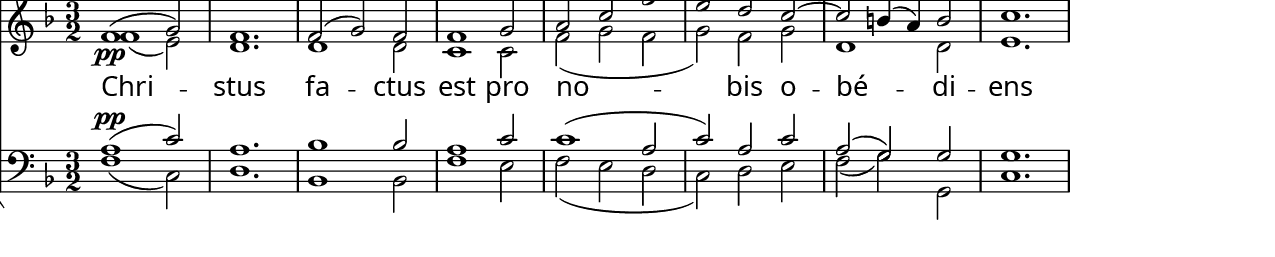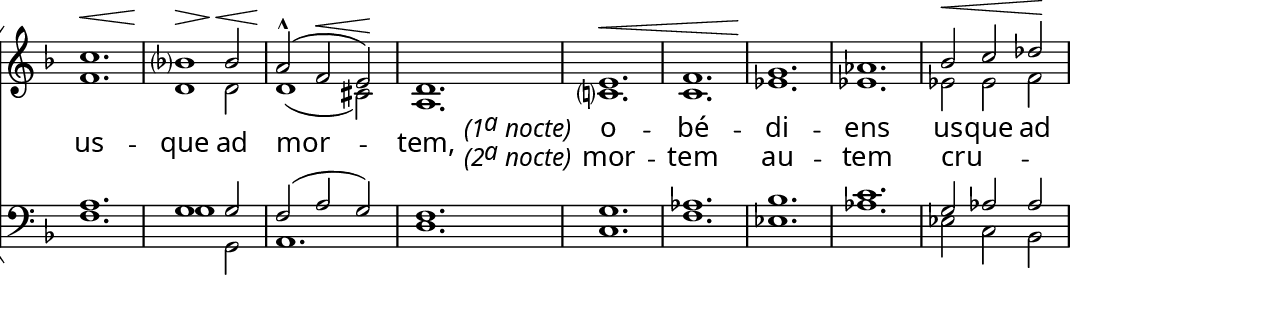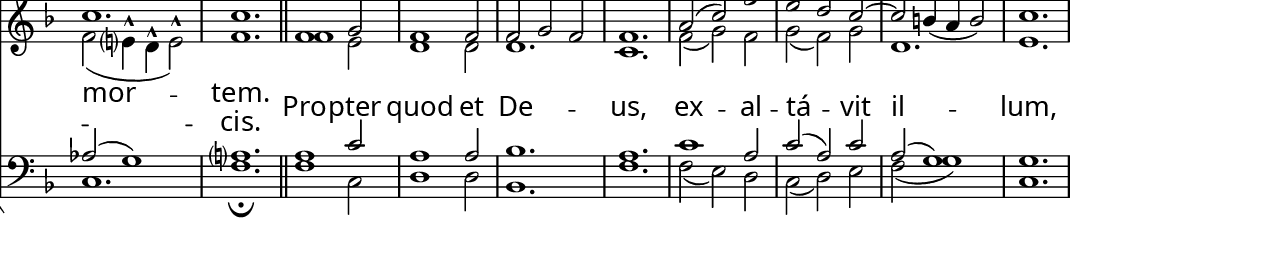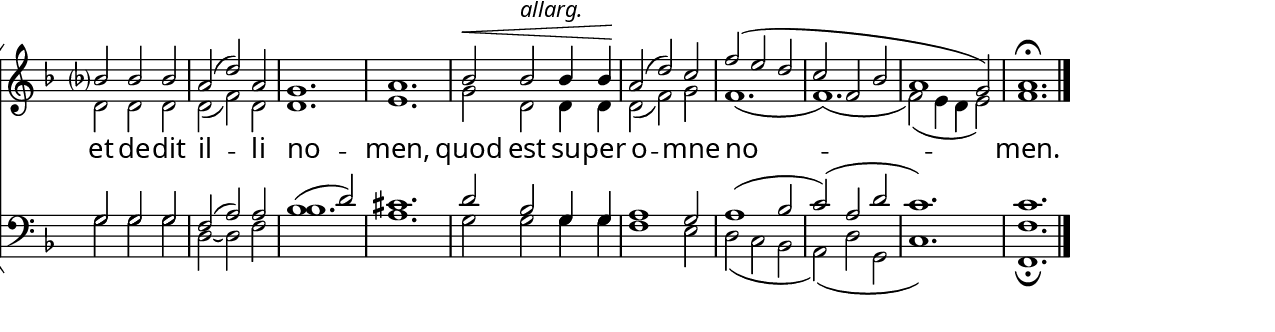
\header {
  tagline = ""
  composer = "Pietro A Yon"
}
\include "english.ly"
\include "lilypond-book-preamble.ly"
\include "header.ly"

global = {
  \key f \major
  \time 3/2
  \tempo "Lento"
  \override Script.avoid-slur = #'around
}

sopMusic = \relative c' {
  \clef "treble"
  f1_\pp^\<( g2) | f1.^\> | f2^\<( g) f^\> | << f1 { s2 s2\! } >> g2 | a( c f | e) d c-^^\< ~ << c { s4 s4\! } >> b4( a) b2 | c1. | \break
  c1.^\< | << bf?1 { s2^\> s4 s4^\< } >> bf2 | a-^\!( f^\< e\!) | d1. |
  % 1st or 2nd night
  e1.^\< | f1. | g1.\! | af1. | bf2^\< c df\! | \break
  c1. | c1.\fermata \bar "||" f,1^\<^\markup \italic { Tertia nocte additur: } g2 | f1\> f2 | f\<( g\! f) | f1.^\> | a2^\<( c) f\! | e(-^ d) c ~ c b4_(-^ a-^ b2-^) | c1. | \break
  bf?2 bf bf | a( d) a | g1. | a1. | bf2^\< bf^\markup \italic "allarg." bf4 bf | a2\!( d) c | f( e d | c f, bf | a1 g2) | a1.^\fermata \bar "|."
}
% hiddenMusic = \relative c' {
%   \clef "treble"
%   f1. f1. f1 f2 f1 f2 f1.( f2) f f f1 f2 f1. f1. f1 f2 f1. f1 f2 f1. f1. f1. f1. f2 f2 f2 f1. f1
%   f2 | f1 f2 f1 f2 f1. f1. f1 f2 f1 f2 f1. f1. f2 f f f1 f2 f1. |
%   f1. f2 f f4 f f1 f2 f1.( f1. f1.) f1.
% }
sopWords = \lyricmode {
  \set fontSize = #1.0
  %\set vocalName = "2. "
  %\set shortVocalName = "2. "
  %Chri -- stus fa -- ctus est pro | no -- bis
  \repeat unfold 8 {\skip 2}
  o -- bé -- di -- ens |
  %us -- que ad | mor -- tem, o -- bé -- di -- ens || us -- que ad |
  \repeat unfold 12 {\skip 2}
  %mor -- tem. | Pro -- pter quod et | De -- us, |
  \repeat unfold 8 {\skip 2}
  ex -- al -- tá -- vit il -- lum, |
  %et de -- dit | il -- li | no -- men, | quod est su -- per | o -- mne | no -- men.
  \repeat unfold 15 {\skip 2}
}

altoMusic = \relative c' {
  \clef "treble"
  f1( e2) | d1. | d1 d2 | c1 c2 | f2( g f | g) f g | d1 d2 | e1. |
  f1. | d1 d2 | d1( cs2) | a1. |
  % 1st or 2nd night
  c?1. | c1. | ef1. | ef1. | ef2 ef f |
  f( e?4^^^\< d^^ e2^^\!) | f1. \bar "||" f1 e2 | d1 d2 | d1. | c1. | f2( g) f | g( f) g | d1. | e1. |
  d2 d d | d( f) d | d1. | e1. | g2 d d4 d | d2( f) g | f1.( f1.)( | f2)( e4 d e2) | f1. \bar "|."
}

altoWords = \lyricmode {
  \set fontSize = #1.0
  Chri -- stus fa -- ctus est pro | no -- bis o -- bé -- di -- ens |
  us -- que ad | mor -- tem, o -- bé -- di -- ens || us -- que ad |
  mor -- tem. | Pro -- pter quod et | De -- us, | ex -- al -- tá -- vit | il -- lum, |
  et de -- dit | il -- li | no -- men, | quod est su -- per | o -- mne | no -- men.
}

tenorMusic = \relative c' {
  \clef bass
  a1^\pp( c2) | a1. | bf1 bf2 | a1 c2 | c1( a2 | c) a c | a( g) g | g1. |
  a1. | g1 g2 | f( a g) | f1. |
  % 1st or 2nd night
  g1. | af1. | bf1. | c1. | g2 af af |
  af( g1) | a?1. \bar "||" a1 c2 | a1 a2 | bf1. | a1. | c1 a2 | c( a) c | a( g1) | g1. |
  g2 g g | f( a) a | bf1( d2) | cs1. | d2 bf g4 g | a1 g2 | a1( bf2 | c)( a d | c1.) c1. \bar "|."
}

dropLyrics = {
  \override LyricText.extra-offset = #'(0 . -1.4)
  \override LyricHyphen.extra-offset = #'(0 . -1.4)
  \override LyricExtender.extra-offset = #'(0 . -1.4)
  \override StanzaNumber.extra-offset = #'(0 . -1.4)
}

raiseLyrics = {
  \revert LyricText.extra-offset
  \revert LyricHyphen.extra-offset
  \revert LyricExtender.extra-offset
  \revert StanzaNumber.extra-offset
}

tenorWords = \lyricmode {
  \set fontSize = #1.0
  Chri -- stus fa -- ctus est pro | no -- bis o -- bé -- di -- ens |
  \dropLyrics
  us -- que ad | mor -- tem,
  \raiseLyrics
  <<
        %\once \override LyricText.self-alignment-X = #RIGHT
        % \markup {\italic { \tiny{1a nocte: }} o } --
        { %\set stanza = #"1a nocte:"
        \set stanza = \markup \medium \italic \concat { " (1" \lower#0.5 \normal-size-super"a" " nocte)" }
        o -- bé -- di -- ens || us -- que ad | mor -- tem. }
        \new Lyrics = "secondNight"
        \with { alignBelowContext = #"tenor" } {
          \set associatedVoice = "tenor"
          \set fontSize = #1.0
          % \once \override LyricText.self-alignment-X = #RIGHT
          % \markup {\italic { \tiny{2a nocte additur: }} mor } --
          \set stanza = \markup \medium \italic \concat { " (2" \lower#0.5 \normal-size-super"a" " nocte)" }
          mor -- tem au -- tem cru -- _  _  _  cis.
        }
  >>
  \dropLyrics
  Pro -- pter quod et | De -- us, | ex -- al -- tá -- vit | il -- lum, |
  \raiseLyrics
  et de -- dit | il -- li | no -- men, | quod est su -- per | o -- mne | no -- men.
}

bassMusic = \relative a {
  \clef bass
  f1( c2) | d1. | bf1 bf2 | f'1 e2 | f( e d | c) d e | f( g) g, | c1. |
  f1. | g1 g,2 | a1. | d1. |
  % 1st or 2nd night
  c1. | f1. | ef1. af1. | ef2 c bf |
  c1. | f1.\fermata \bar "||"  f1 c2 | d1 d2 | bf1. | f'1. | f2( e) d | c( d) e | f( g1) | c,1. |
  g'2 g g | d ~ d f | bf1. | a1. | g2 g g4 g | f1 e2 | d( c bf | a)( d g, | c1.) | <f f,>1.\fermata |
}

bassWords = \lyricmode {
  \set fontSize = #1.0
  Chri -- stus fa -- ctus est pro | no -- bis o -- bé -- di -- ens |
  us -- que ad | mor -- tem, o -- bé -- di -- ens || us -- que ad |
  mor -- tem. | Pro -- pter quod et | De -- us, | ex -- al -- tá -- vit | il -- lum, |
  et de -- dit | il -- li | no -- men, | quod est su -- per | o -- mne | no -- men.
}

%altoWords = \lyricmode {
%  \override StanzaNumber #'font-name = #"Garamond Premier Pro"
%  \override LyricText #'font-name = #"Garamond Premier Pro"
%}

\score {
  \new ChoirStaff <<
    \new Lyrics = "sopranos"
    \new Staff = "women" <<
      \new Voice = "sopranos"{
        \voiceOne
        << \global \sopMusic >>
      }
      \new Voice = "altos" {
        \voiceTwo
        << \global \altoMusic >>
      }
    >>
    %\new Lyrics = "altos"

    \new Lyrics = "tenor"
    \new Staff = "men" <<
      \new Voice = "tenor" {
        \voiceOne
        << \global \tenorMusic >>
      }
      \new Voice = "bass" {
        \voiceTwo
        << \global \bassMusic >>
      }
    >>
    %\new Lyrics = "bass"

    \context Lyrics = "sopranos" \lyricsto "sopranos" \sopWords
    %\context Lyrics = "altos" \lyricsto "altos" \altoWords
    \context Lyrics = "tenor" \lyricsto "tenor" \tenorWords
    %\context Lyrics = "bass" \lyricsto "bass" \bassWords
  >>
  \layout {
    \context {
      \Staff
    }
  }
  \midi { }
}

%\score {
%  \new Staff \with { \remove "Time_signature_engraver" } <<
%    \global
%    \new Voice = "chant" \chantMusic
%    \new Lyrics = "chant" \lyricsto chant \chantWords
%  >>
%}

